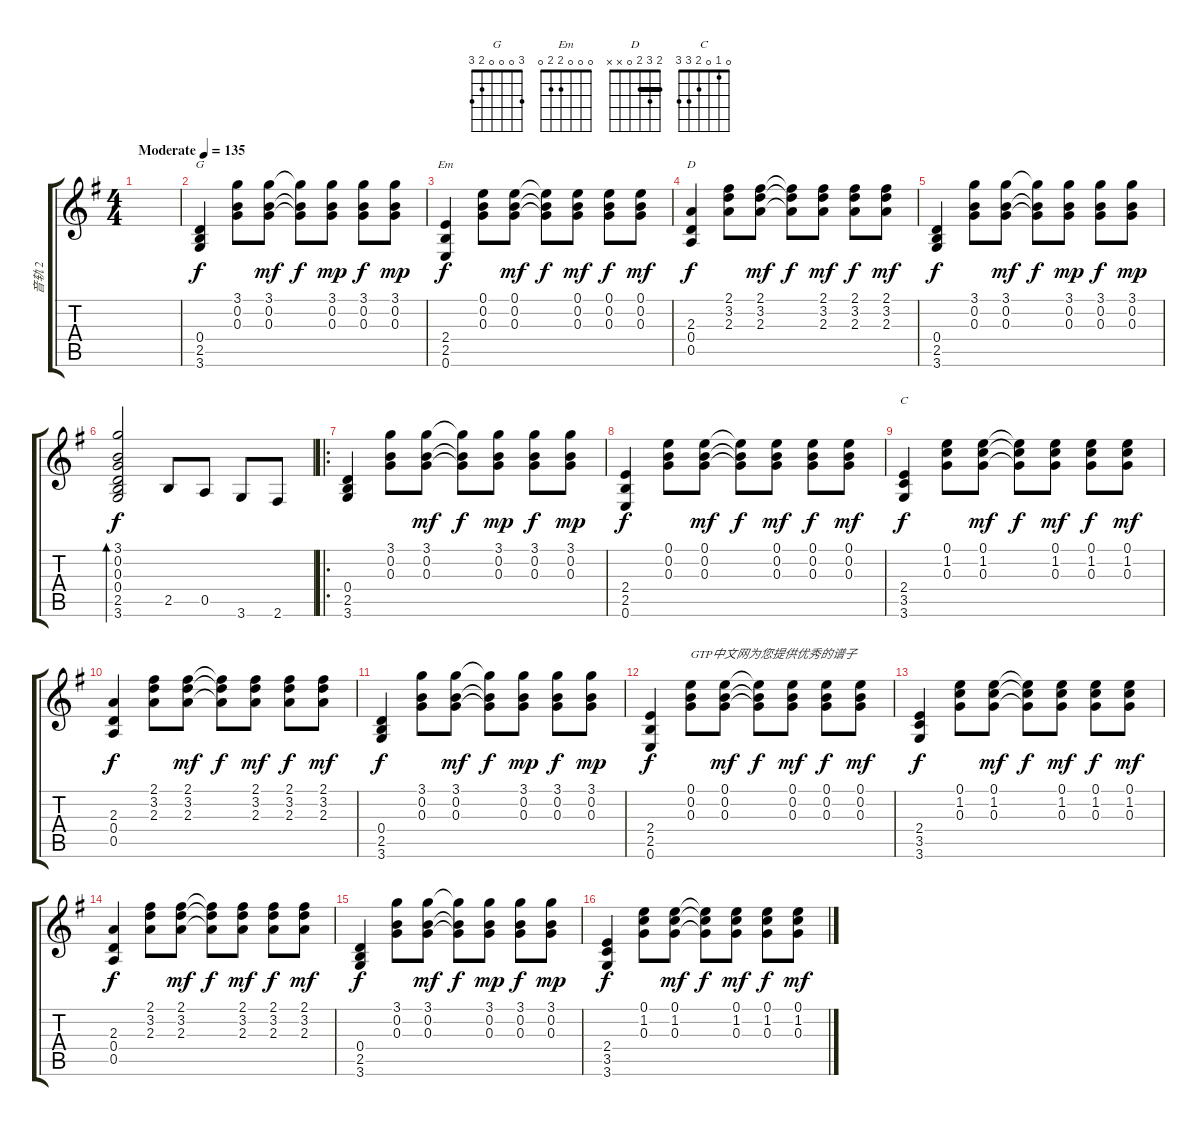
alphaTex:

\track ("音轨 2" "音轨 2") {instrument electricguitarjazz}
\staff {score tabs}
\tuning (E4 B3 G3 D3 A2 E2) {hide}
\chord ("G" 3 0 0 0 2 3)
\chord ("Em" 0 0 0 2 2 0)
\chord ("D" 2 3 2 0 x x) {barre 2}
\chord ("C" 0 1 0 2 3 3)
\ts (4 4)
\tempo (135 "Moderate")
\clef g2
\ks g
|
(0.4 2.5 3.6).4{ch "G"} (3.1 0.2 0.3).8 (3.1 0.2 0.3).8{dy mf} (3.1{t} 0.2{t} 0.3{t}).8{dy f} (3.1 0.2 0.3).8{dy mp} (3.1 0.2 0.3).8{dy f} (3.1 0.2 0.3).8{dy mp} |
(2.4 2.5 0.6).4{ch "Em" dy f} (0.1 0.2 0.3).8 (0.1 0.2 0.3).8{dy mf} (0.1{t} 0.2{t} 0.3{t}).8{dy f} (0.1 0.2 0.3).8{dy mf} (0.1 0.2 0.3).8{dy f} (0.1 0.2 0.3).8{dy mf} |
(2.3 0.4 0.5).4{ch "D" dy f} (2.1 3.2 2.3).8 (2.1 3.2 2.3).8{dy mf} (2.1{t} 3.2{t} 2.3{t}).8{dy f} (2.1 3.2 2.3).8{dy mf} (2.1 3.2 2.3).8{dy f} (2.1 3.2 2.3).8{dy mf} |
(0.4 2.5 3.6).4{dy f} (3.1 0.2 0.3).8 (3.1 0.2 0.3).8{dy mf} (3.1{t} 0.2{t} 0.3{t}).8{dy f} (3.1 0.2 0.3).8{dy mp} (3.1 0.2 0.3).8{dy f} (3.1 0.2 0.3).8{dy mp} |
(3.1 0.2 0.3 0.4 2.5 3.6).2{bd 480 dy f} 2.5.8 0.5.8 3.6.8 2.6.8 |
\ro
(0.4 2.5 3.6).4 (3.1 0.2 0.3).8 (3.1 0.2 0.3).8{dy mf} (3.1{t} 0.2{t} 0.3{t}).8{dy f} (3.1 0.2 0.3).8{dy mp} (3.1 0.2 0.3).8{dy f} (3.1 0.2 0.3).8{dy mp} |
(2.4 2.5 0.6).4{dy f} (0.1 0.2 0.3).8 (0.1 0.2 0.3).8{dy mf} (0.1{t} 0.2{t} 0.3{t}).8{dy f} (0.1 0.2 0.3).8{dy mf} (0.1 0.2 0.3).8{dy f} (0.1 0.2 0.3).8{dy mf} |
(2.4 3.5 3.6).4{ch "C" dy f} (0.1 1.2 0.3).8 (0.1 1.2 0.3).8{dy mf} (0.1{t} 1.2{t} 0.3{t}).8{dy f} (0.1 1.2 0.3).8{dy mf} (0.1 1.2 0.3).8{dy f} (0.1 1.2 0.3).8{dy mf} |
(2.3 0.4 0.5).4{dy f} (2.1 3.2 2.3).8 (2.1 3.2 2.3).8{dy mf} (2.1{t} 3.2{t} 2.3{t}).8{dy f} (2.1 3.2 2.3).8{dy mf} (2.1 3.2 2.3).8{dy f} (2.1 3.2 2.3).8{dy mf} |
(0.4 2.5 3.6).4{dy f} (3.1 0.2 0.3).8 (3.1 0.2 0.3).8{dy mf} (3.1{t} 0.2{t} 0.3{t}).8{dy f} (3.1 0.2 0.3).8{dy mp} (3.1 0.2 0.3).8{dy f} (3.1 0.2 0.3).8{dy mp} |
(2.4 2.5 0.6).4{dy f} (0.1 0.2 0.3).8{txt "GTP中文网为您提供优秀的谱子"} (0.1 0.2 0.3).8{dy mf} (0.1{t} 0.2{t} 0.3{t}).8{dy f} (0.1 0.2 0.3).8{dy mf} (0.1 0.2 0.3).8{dy f} (0.1 0.2 0.3).8{dy mf} |
(2.4 3.5 3.6).4{dy f} (0.1 1.2 0.3).8 (0.1 1.2 0.3).8{dy mf} (0.1{t} 1.2{t} 0.3{t}).8{dy f} (0.1 1.2 0.3).8{dy mf} (0.1 1.2 0.3).8{dy f} (0.1 1.2 0.3).8{dy mf} |
(2.3 0.4 0.5).4{dy f} (2.1 3.2 2.3).8 (2.1 3.2 2.3).8{dy mf} (2.1{t} 3.2{t} 2.3{t}).8{dy f} (2.1 3.2 2.3).8{dy mf} (2.1 3.2 2.3).8{dy f} (2.1 3.2 2.3).8{dy mf} |
(0.4 2.5 3.6).4{dy f} (3.1 0.2 0.3).8 (3.1 0.2 0.3).8{dy mf} (3.1{t} 0.2{t} 0.3{t}).8{dy f} (3.1 0.2 0.3).8{dy mp} (3.1 0.2 0.3).8{dy f} (3.1 0.2 0.3).8{dy mp} |
(2.4 3.5 3.6).4{dy f} (0.1 1.2 0.3).8 (0.1 1.2 0.3).8{dy mf} (0.1{t} 1.2{t} 0.3{t}).8{dy f} (0.1 1.2 0.3).8{dy mf} (0.1 1.2 0.3).8{dy f} (0.1 1.2 0.3).8{dy mf}
